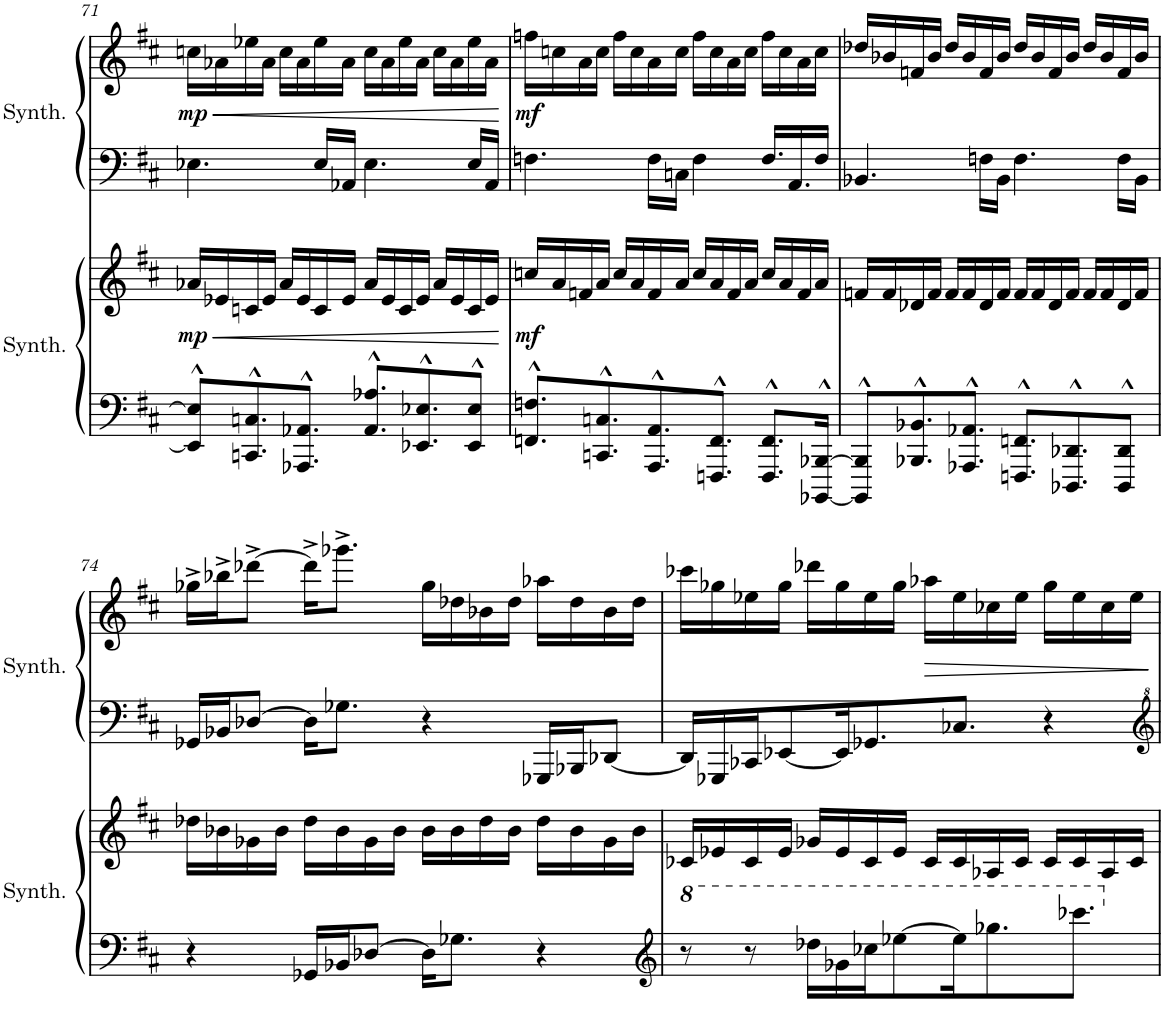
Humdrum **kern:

**kern	**kern	**dynam	**kern	**kern	**dynam
*part2	*part2	*part2	*part1	*part1	*part1
*staff4	*staff3	*staff3/4	*staff2	*staff1	*staff1/2
*I"Square Synthesizer	*	*	*I"Square Synthesizer	*	*
*I'Synth.	*	*	*I'Synth.	*	*
!!LO:PB:g=z
*clefF4	*clefG2	*	*clefF4	*clefG2	*
*k[f#c#]	*k[f#c#]	*	*k[f#c#]	*k[f#c#]	*
*M4/4	*M4/4	*	*M4/4	*M4/4	*
=71	=71	=71	=71	=71	=71
!	!	!LO:HP:b	!	!	!LO:HP:b
!	!	!LO:DY:n=1:b	!	!	!LO:DY:n=1:b
8EE-/]^^ 8E-/]^^L	16a-X/LL	< mp	4.E-X\	16ccn\LL	< mp
.	16e-X/	.	.	16a-X\	.
8.CCn/^^ 8.Cn/^^	16cn/	.	.	16ee-X\	.
.	16e-/JJ	.	.	16a-\JJ	.
.	16a-/LL	.	.	16cc\LL	.
8.AAA-X/^^ 8.AA-X/^^J	16e-/	.	.	16a-\	.
.	16c/	.	16E-/LL	16ee-\	.
.	16e-/JJ	.	16AA-X/JJ	16a-\JJ	.
8.AA-/^^ 8.A-X/^^L	16a-/LL	.	4.E-\	16cc\LL	.
.	16e-/	.	.	16a-\	.
.	16c/	.	.	16ee-\	.
8.EE-X/^^ 8.E-X/^^	16e-/JJ	.	.	16a-\JJ	.
.	16a-/LL	.	.	16cc\LL	.
.	16e-/	.	.	16a-\	.
8EE-/^^ 8E-/^^J	16c/	.	16E-/LL	16ee-\	.
.	16e-/JJ	.	16AA-/JJ	16a-\JJ	.
.	.	[	.	.	[
=72	=72	=72	=72	=72	=72
!	!	!LO:DY:b	!	!	!LO:DY:b
8.FFn/^^ 8.Fn/^^L	16ccn/LL	mf	4.Fn\	16ffn\LL	mf
.	16a/	.	.	16ccn\	.
.	16fn/	.	.	16a\	.
8.CCn/^^ 8.Cn/^^	16a/JJ	.	.	16cc\JJ	.
.	16cc/LL	.	.	16ff\LL	.
.	16a/	.	.	16cc\	.
8.AAA/^^ 8.AA/^^	16f/	.	16F\LL	16a\	.
.	16a/JJ	.	16Cn\JJ	16cc\JJ	.
.	16cc/LL	.	4F\	16ff\LL	.
8.FFFn/^^ 8.FF/^^J	16a/	.	.	16cc\	.
.	16f/	.	.	16a\	.
.	16a/JJ	.	.	16cc\JJ	.
8.FFF/^^ 8.FF/^^L	16cc/LL	.	16.F/LL	16ff\LL	.
.	16a/	.	.	16cc\	.
.	.	.	16.AA/	.	.
.	16f/	.	.	16a\	.
[16BBBB-X/^^ [16BBB-X/^^Jk	16a/JJ	.	16F/JJ	16cc\JJ	.
=73	=73	=73	=73	=73	=73
8BBBB-/]^^ 8BBB-/]^^L	16fn/LL	.	4.BB-X/	16dd-X/LL	.
.	16f/	.	.	16b-X/	.
8.BBB-X/^^ 8.BB-X/^^	16d-X/	.	.	16fn/	.
.	16f/JJ	.	.	16b-/JJ	.
.	16f/LL	.	.	16dd-/LL	.
8.AAA-X/^^ 8.AA-X/^^J	16f/	.	.	16b-/	.
.	16d-/	.	16Fn\LL	16f/	.
.	16f/JJ	.	16BB-\JJ	16b-/JJ	.
8.FFFn/^^ 8.FFn/^^L	16f/LL	.	4.F\	16dd-/LL	.
.	16f/	.	.	16b-/	.
.	16d-/	.	.	16f/	.
8.DDD-X/^^ 8.DD-X/^^	16f/JJ	.	.	16b-/JJ	.
.	16f/LL	.	.	16dd-/LL	.
.	16f/	.	.	16b-/	.
8DDD-/^^ 8DD-/^^J	16d-/	.	16F\LL	16f/	.
.	16f/JJ	.	16BB-\JJ	16b-/JJ	.
!!LO:LB:g=z
=74	=74	=74	=74	=74	=74
4r	16dd-X\LL	.	16GG-X/LL	16gg-X^\LL	.
.	16b-X\	.	16BB-X/J	16bb-X^\J	.
.	16g-X\	.	[8D-X/J	[8ddd-X^\J	.
.	16b-\JJ	.	.	.	.
16GG-X/LL	16dd-\LL	.	16D-\KL]	16ddd-^\KL]	.
16BB-X/J	16b-\	.	8.G-X\J	8.ggg-X^\J	.
[8D-X/J	16g-\	.	.	.	.
.	16b-\JJ	.	.	.	.
16D-\KL]	16b-\LL	.	4r	16gg-\LL	.
8.G-X\J	16b-\	.	.	16dd-X\	.
.	16dd-\	.	.	16b-X\	.
.	16b-\JJ	.	.	16dd-\JJ	.
4r	16dd-\LL	.	16GGG-X/LL	16aa-X\LL	.
.	16b-\	.	16BBB-X/J	16dd-\	.
.	16g-\	.	[8DD-X/J	16b-\	.
.	16b-\JJ	.	.	16dd-\JJ	.
=75	=75	=75	=75	=75	=75
*clefG2	*	*	*	*	*
*8va	*	*	*	*	*
8r	16c-X/LL	.	16DD-/LL]	16ccc-X\LL	.
.	16e-X/	.	16GGG-X/	16gg-X\	.
8r	16c-/	.	16CC-X/J	16ee-X\	.
.	16e-/JJ	.	[8EE-X/	16gg-\JJ	.
16ddd-X\LL	16g-X/LL	.	.	16ddd-X\LL	.
16gg-X\	16e-/	.	16EE-/K]	16gg-\	.
16ccc-X\J	16c-/	.	8.GG-X/	16ee-\	.
[8eee-X\	16e-/JJ	.	.	16gg-\JJ	.
!	!	!	!	!	!LO:HP:b
.	16c-/LL	.	.	16aa-X\LL	>
16eee-\K]	16c-/	.	8.C-X/J	16ee-\	.
8.ggg-X\	16A-X/	.	.	16cc-X\	.
.	16c-/JJ	.	.	16ee-\JJ	.
.	16c-/LL	.	4r	16gg-\LL	.
8.cccc-X\J	16c-/	.	.	16ee-\	.
.	16A-/	.	.	16cc-\	.
.	16c-/JJ	.	.	16ee-\JJ	.
.	.	.	.	.	]
*X8va	*	*	*	*	*
=	=	=	=	=	=
*-	*-	*-	*-	*-	*-
